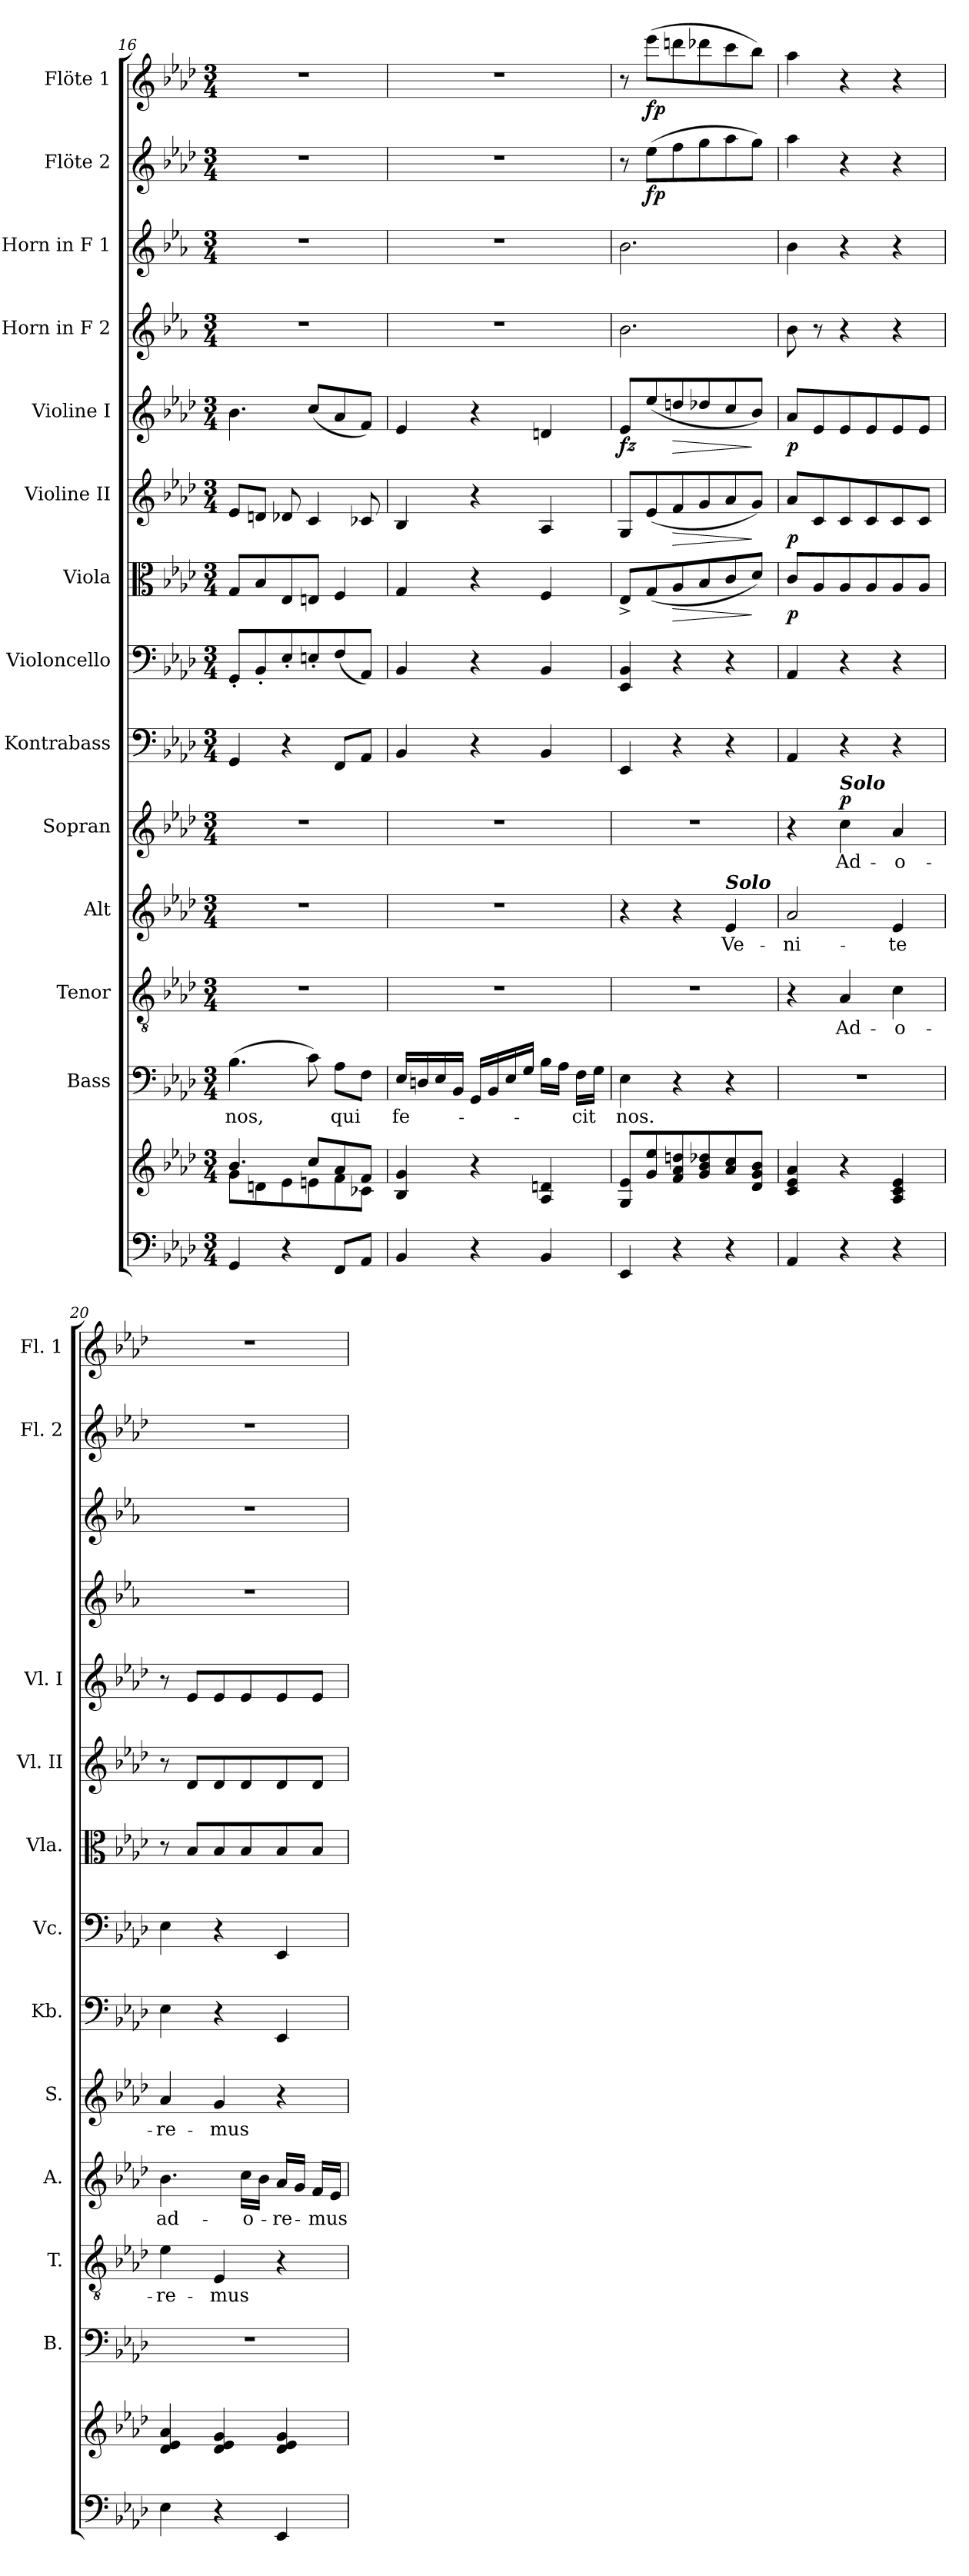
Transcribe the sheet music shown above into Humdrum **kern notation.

**kern	**kern	**kern	**text	**kern	**text	**kern	**text	**kern	**text	**dynam	**kern	**kern	**kern	**dynam	**kern	**dynam	**kern	**dynam	**kern	**kern	**kern	**dynam	**kern	**dynam
*part14	*part14	*part13	*part13	*part12	*part12	*part11	*part11	*part10	*part10	*part10	*part9	*part8	*part7	*part7	*part6	*part6	*part5	*part5	*part4	*part3	*part2	*part2	*part1	*part1
*staff15	*staff14	*staff13	*staff13	*staff12	*staff12	*staff11	*staff11	*staff10	*staff10	*staff10	*staff9	*staff8	*staff7	*staff7	*staff6	*staff6	*staff5	*staff5	*staff4	*staff3	*staff2	*staff2	*staff1	*staff1
*	*	*I"Bass	*	*I"Tenor	*	*I"Alt	*	*I"Sopran	*	*	*I"Kontrabass	*I"Violoncello	*I"Viola	*	*I"Violine II	*	*I"Violine I	*	*I"Horn in F 2	*I"Horn in F 1	*I"Flöte 2	*	*I"Flöte 1	*
*	*	*I'B.	*	*I'T.	*	*I'A.	*	*I'S.	*	*	*I'Kb.	*I'Vc.	*I'Vla.	*	*I'Vl. II	*	*I'Vl. I	*	*	*	*I'Fl. 2	*	*I'Fl. 1	*
*clefF4	*clefG2	*clefF4	*	*clefGv2	*	*clefG2	*	*clefG2	*	*	*clefF4	*clefF4	*clefC3	*	*clefG2	*	*clefG2	*	*clefG2	*clefG2	*clefG2	*	*clefG2	*
*	*	*	*	*	*	*	*	*	*	*	*ITrd7c12	*	*	*	*	*	*	*	*ITrd4c7	*ITrd4c7	*	*	*	*
*k[b-e-a-d-]	*k[b-e-a-d-]	*k[b-e-a-d-]	*	*k[b-e-a-d-]	*	*k[b-e-a-d-]	*	*k[b-e-a-d-]	*	*	*k[b-e-a-d-]	*k[b-e-a-d-]	*k[b-e-a-d-]	*	*k[b-e-a-d-]	*	*k[b-e-a-d-]	*	*k[b-e-a-d-]	*k[b-e-a-d-]	*k[b-e-a-d-]	*	*k[b-e-a-d-]	*
*A-:	*A-:	*A-:	*	*A-:	*	*A-:	*	*A-:	*	*	*A-:	*A-:	*A-:	*	*A-:	*	*A-:	*	*A-:	*A-:	*A-:	*	*A-:	*
*M3/4	*M3/4	*M3/4	*	*M3/4	*	*M3/4	*	*M3/4	*	*	*M3/4	*M3/4	*M3/4	*	*M3/4	*	*M3/4	*	*M3/4	*M3/4	*M3/4	*	*M3/4	*
=16	=16	=16	=16	=16	=16	=16	=16	=16	=16	=16	=16	=16	=16	=16	=16	=16	=16	=16	=16	=16	=16	=16	=16	=16
*	*^	*	*	*	*	*	*	*	*	*	*	*	*	*	*	*	*	*	*	*	*	*	*	*
!	!	!	!	!LO:LY:b	!	!	!	!	!	!	!	!	!	!	!	!	!	!	!	!	!	!	!	!	!
4GG/	4.b-/	8g\L	(>4.B-\	nos,	2.r	.	2.r	.	2.r	.	.	4GGG/	8GG'</L	8G/L	.	8e-/L	.	4.b-\	.	2.r	2.r	2.r	.	2.r	.
.	.	8dn\	.	.	.	.	.	.	.	.	.	.	8BB-'</	8B-/	.	8dn/J	.	.	.	.	.	.	.	.	.
4r	.	8e-\	.	.	.	.	.	.	.	.	.	4r	8E-'</	8E-/	.	8d-X/	.	.	.	.	.	.	.	.	.
.	8cc/L	8en\	8c\)	.	.	.	.	.	.	.	.	.	8En'</	8En/J	.	4c/	.	(<8cc/L	.	.	.	.	.	.	.
!	!	!	!	!LO:LY:b	!	!	!	!	!	!	!	!	!	!	!	!	!	!	!	!	!	!	!	!	!
8FF/L	8a-/	8f\	8A-\L	qui	.	.	.	.	.	.	.	8FFF/L	(<8F/	4F/	.	.	.	8a-/	.	.	.	.	.	.	.
8AA-/J	8f/J	8c-X\J	8F\J	.	.	.	.	.	.	.	.	8AAA-/J	8AA-/J)	.	.	8c-X/	.	8f/J)	.	.	.	.	.	.	.
=17	=17	=17	=17	=17	=17	=17	=17	=17	=17	=17	=17	=17	=17	=17	=17	=17	=17	=17	=17	=17	=17	=17	=17	=17	=17
!	!	!	!	!LO:LY:b	!	!	!	!	!	!	!	!	!	!	!	!	!	!	!	!	!	!	!	!	!
*	*v	*v	*	*	*	*	*	*	*	*	*	*	*	*	*	*	*	*	*	*	*	*	*	*	*
4BB-/	4B-/ 4g/	16E-/LL	fe-	2.r	.	2.r	.	2.r	.	.	4BBB-/	4BB-/	4G/	.	4B-/	.	4e-/	.	2.r	2.r	2.r	.	2.r	.
.	.	16Dn/	.	.	.	.	.	.	.	.	.	.	.	.	.	.	.	.	.	.	.	.	.	.
.	.	16E-/	.	.	.	.	.	.	.	.	.	.	.	.	.	.	.	.	.	.	.	.	.	.
.	.	16BB-/JJ	.	.	.	.	.	.	.	.	.	.	.	.	.	.	.	.	.	.	.	.	.	.
4r	4r	16GG/LL	.	.	.	.	.	.	.	.	4r	4r	4r	.	4r	.	4r	.	.	.	.	.	.	.
.	.	16BB-/	.	.	.	.	.	.	.	.	.	.	.	.	.	.	.	.	.	.	.	.	.	.
.	.	16E-/	.	.	.	.	.	.	.	.	.	.	.	.	.	.	.	.	.	.	.	.	.	.
.	.	16G/JJ	.	.	.	.	.	.	.	.	.	.	.	.	.	.	.	.	.	.	.	.	.	.
4BB-/	4A-/ 4dn/	16B-\LL	.	.	.	.	.	.	.	.	4BBB-/	4BB-/	4F/	.	4A-/	.	4dn/	.	.	.	.	.	.	.
.	.	16A-\JJ	.	.	.	.	.	.	.	.	.	.	.	.	.	.	.	.	.	.	.	.	.	.
!	!	!	!LO:LY:b	!	!	!	!	!	!	!	!	!	!	!	!	!	!	!	!	!	!	!	!	!
.	.	16F\LL	-cit	.	.	.	.	.	.	.	.	.	.	.	.	.	.	.	.	.	.	.	.	.
.	.	16G\JJ	.	.	.	.	.	.	.	.	.	.	.	.	.	.	.	.	.	.	.	.	.	.
=18	=18	=18	=18	=18	=18	=18	=18	=18	=18	=18	=18	=18	=18	=18	=18	=18	=18	=18	=18	=18	=18	=18	=18	=18
!	!	!	!LO:LY:b	!	!	!	!	!	!	!	!	!	!	!	!	!	!	!LO:DY:b	!	!	!	!	!	!
4EE-/	8G/ 8e-/L	4E-\	nos.	2.r	.	4r	.	2.r	.	.	4EEE-/	4EE-/ 4BB-/	8E-^</L	.	8G/L	.	8e-/L	fz	2.e-\	2.e-\	8r	.	8r	.
!	!	!	!	!	!	!	!	!	!	!	!	!	!	!	!	!	!	!	!	!	!	!LO:DY:b	!	!LO:DY:b
.	8g/ 8ee-/	.	.	.	.	.	.	.	.	.	.	.	(<8G/	.	(<8e-/	.	(<8ee-/	.	.	.	(>8ee-\L	fp	(>8eee-\L	fp
!	!	!	!	!	!	!	!	!	!	!	!	!	!	!LO:HP:b	!	!LO:HP:b	!	!LO:HP:b	!	!	!	!	!	!
4r	8f/ 8a-/ 8ddn/	4r	.	.	.	4r	.	.	.	.	4r	4r	8A-/	>	8f/	>	8ddn/	>	.	.	8ff\	.	8dddn\	.
.	8g/ 8b-/ 8dd-X/	.	.	.	.	.	.	.	.	.	.	.	8B-/	.	8g/	.	8dd-X/	.	.	.	8gg\	.	8ddd-X\	.
!	!	!	!	!	!	!LO:TX:a:Bi:t=Solo	!	!	!	!	!	!	!	!	!	!	!	!	!	!	!	!	!	!
!	!	!	!	!	!	!	!LO:LY:b	!	!	!	!	!	!	!	!	!	!	!	!	!	!	!	!	!
4r	8a-/ 8cc/	4r	.	.	.	4e-/	Ve-	.	.	.	4r	4r	8c/	.	8a-/	.	8cc/	.	.	.	8aa-\	.	8ccc\	.
.	8d-/ 8g/ 8b-/J	.	.	.	.	.	.	.	.	.	.	.	8d-/J)	]	8g/J)	]	8b-/J)	]	.	.	8gg\J)	.	8bb-\J)	.
=19	=19	=19	=19	=19	=19	=19	=19	=19	=19	=19	=19	=19	=19	=19	=19	=19	=19	=19	=19	=19	=19	=19	=19	=19
!	!	!	!	!	!	!	!LO:LY:b	!	!	!	!	!	!	!LO:DY:b	!	!LO:DY:b	!	!LO:DY:b	!	!	!	!	!	!
4AA-/	4c/ 4e-/ 4a-/	2.r	.	4r	.	2a-/	-ni-	4r	.	.	4AAA-/	4AA-/	8c/L	p	8a-/L	p	8a-/L	p	8e-\	4e-\	4aa-\	.	4aa-\	.
.	.	.	.	.	.	.	.	.	.	.	.	.	8A-/	.	8c/	.	8e-/	.	8r	.	.	.	.	.
!	!	!	!	!	!	!	!	!LO:TX:a:Bi:t=Solo	!	!	!	!	!	!	!	!	!	!	!	!	!	!	!	!
!	!	!	!	!	!LO:LY:b	!	!	!	!LO:LY:b	!LO:DY:a	!	!	!	!	!	!	!	!	!	!	!	!	!	!
4r	4r	.	.	4A-/	Ad-	.	.	4cc\	Ad-	p	4r	4r	8A-/	.	8c/	.	8e-/	.	4r	4r	4r	.	4r	.
.	.	.	.	.	.	.	.	.	.	.	.	.	8A-/	.	8c/	.	8e-/	.	.	.	.	.	.	.
!	!	!	!	!	!LO:LY:b	!	!LO:LY:b	!	!LO:LY:b	!	!	!	!	!	!	!	!	!	!	!	!	!	!	!
4r	4A-/ 4c/ 4e-/	.	.	4c\	-o-	4e-/	-te	4a-/	-o-	.	4r	4r	8A-/	.	8c/	.	8e-/	.	4r	4r	4r	.	4r	.
.	.	.	.	.	.	.	.	.	.	.	.	.	8A-/J	.	8c/J	.	8e-/J	.	.	.	.	.	.	.
=20	=20	=20	=20	=20	=20	=20	=20	=20	=20	=20	=20	=20	=20	=20	=20	=20	=20	=20	=20	=20	=20	=20	=20	=20
!	!	!	!	!	!LO:LY:b	!	!LO:LY:b	!	!LO:LY:b	!	!	!	!	!	!	!	!	!	!	!	!	!	!	!
4E-\	4d-/ 4e-/ 4a-/	2.r	.	4e-\	-re-	4.b-\	ad-	4a-/	-re-	.	4EE-\	4E-\	8r	.	8r	.	8r	.	2.r	2.r	2.r	.	2.r	.
.	.	.	.	.	.	.	.	.	.	.	.	.	8B-/L	.	8d-/L	.	8e-/L	.	.	.	.	.	.	.
!	!	!	!	!	!LO:LY:b	!	!	!	!LO:LY:b	!	!	!	!	!	!	!	!	!	!	!	!	!	!	!
4r	4d-/ 4e-/ 4g/	.	.	4E-/	-mus	.	.	4g/	-mus	.	4r	4r	8B-/	.	8d-/	.	8e-/	.	.	.	.	.	.	.
!	!	!	!	!	!	!	!LO:LY:b	!	!	!	!	!	!	!	!	!	!	!	!	!	!	!	!	!
.	.	.	.	.	.	16cc\LL	-o-	.	.	.	.	.	8B-/	.	8d-/	.	8e-/	.	.	.	.	.	.	.
.	.	.	.	.	.	16b-\JJ	.	.	.	.	.	.	.	.	.	.	.	.	.	.	.	.	.	.
!	!	!	!	!	!	!	!LO:LY:b	!	!	!	!	!	!	!	!	!	!	!	!	!	!	!	!	!
4EE-/	4d-/ 4e-/ 4g/	.	.	4r	.	16a-/LL	-re-	4r	.	.	4EEE-/	4EE-/	8B-/	.	8d-/	.	8e-/	.	.	.	.	.	.	.
.	.	.	.	.	.	16g/JJ	.	.	.	.	.	.	.	.	.	.	.	.	.	.	.	.	.	.
!	!	!	!	!	!	!	!LO:LY:b	!	!	!	!	!	!	!	!	!	!	!	!	!	!	!	!	!
.	.	.	.	.	.	16f/LL	-mus	.	.	.	.	.	8B-/J	.	8d-/J	.	8e-/J	.	.	.	.	.	.	.
.	.	.	.	.	.	16e-/JJ	.	.	.	.	.	.	.	.	.	.	.	.	.	.	.	.	.	.
=	=	=	=	=	=	=	=	=	=	=	=	=	=	=	=	=	=	=	=	=	=	=	=	=
*-	*-	*-	*-	*-	*-	*-	*-	*-	*-	*-	*-	*-	*-	*-	*-	*-	*-	*-	*-	*-	*-	*-	*-	*-
